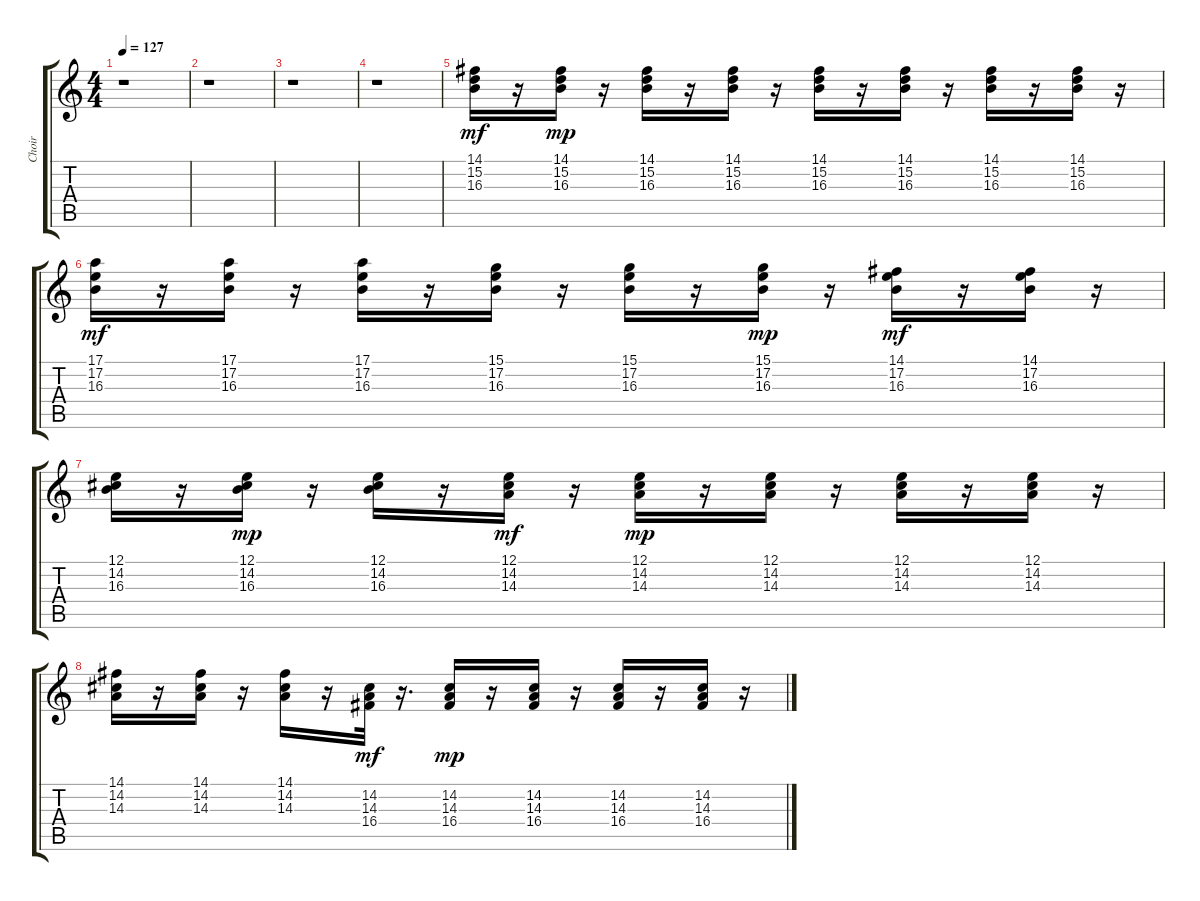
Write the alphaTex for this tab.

\track ("Choir               " "Choir     ") {instrument breathnoise}
\staff {score tabs}
\tuning (E4 B3 G3 D3 A2 E2) {hide}
\ts (4 4)
\tempo 127
\clef g2
\ks c
r.1{dy mf} |
r.1 |
r.1 |
r.1 |
(14.1 15.2 16.3).16 r.16 (14.1 15.2 16.3).16{dy mp} r.16 (14.1 15.2 16.3).16 r.16 (14.1 15.2 16.3).16 r.16 (14.1 15.2 16.3).16 r.16 (14.1 15.2 16.3).16 r.16 (14.1 15.2 16.3).16 r.16 (14.1 15.2 16.3).16 r.16 |
(17.1 17.2 16.3).16{dy mf} r.16 (17.1 17.2 16.3).16 r.16 (17.1 17.2 16.3).16 r.16 (15.1 17.2 16.3).16 r.16 (15.1 17.2 16.3).16 r.16 (15.1 17.2 16.3).16{dy mp} r.16 (14.1 17.2 16.3).16{dy mf} r.16 (14.1 17.2 16.3).16 r.16 |
(12.1 14.2 16.3).16 r.16 (12.1 14.2 16.3).16{dy mp} r.16 (12.1 14.2 16.3).16 r.16 (12.1 14.2 14.3).16{dy mf} r.16 (12.1 14.2 14.3).16{dy mp} r.16 (12.1 14.2 14.3).16 r.16 (12.1 14.2 14.3).16 r.16 (12.1 14.2 14.3).16 r.16 |
(14.1 14.2 14.3).16 r.16 (14.1 14.2 14.3).16 r.16 (14.1 14.2 14.3).16 r.16 (14.2 14.3 16.4).32{dy mf} r.16{d} (14.2 14.3 16.4).16{dy mp} r.16 (14.2 14.3 16.4).16 r.16 (14.2 14.3 16.4).16 r.16 (14.2 14.3 16.4).16 r.16
